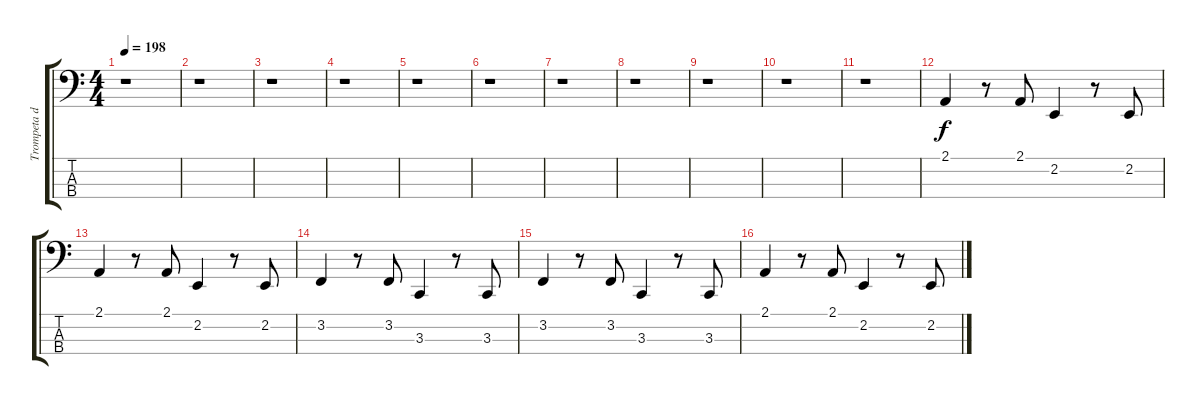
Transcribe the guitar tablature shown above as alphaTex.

\track ("Trompeta de oso" "Trompeta d") {instrument tuba}
\staff {score tabs}
\tuning (G2 D2 A1 E1) {hide}
\ts (4 4)
\tempo 198
\clef f4
\ks c
r.1{dy f} |
r.1 |
r.1 |
r.1 |
r.1 |
r.1 |
r.1 |
r.1 |
r.1 |
r.1 |
r.1 |
2.1.4 r.8 2.1.8 2.2.4 r.8 2.2.8 |
2.1.4 r.8 2.1.8 2.2.4 r.8 2.2.8 |
3.2.4 r.8 3.2.8 3.3.4 r.8 3.3.8 |
3.2.4 r.8 3.2.8 3.3.4 r.8 3.3.8 |
2.1.4 r.8 2.1.8 2.2.4 r.8 2.2.8
